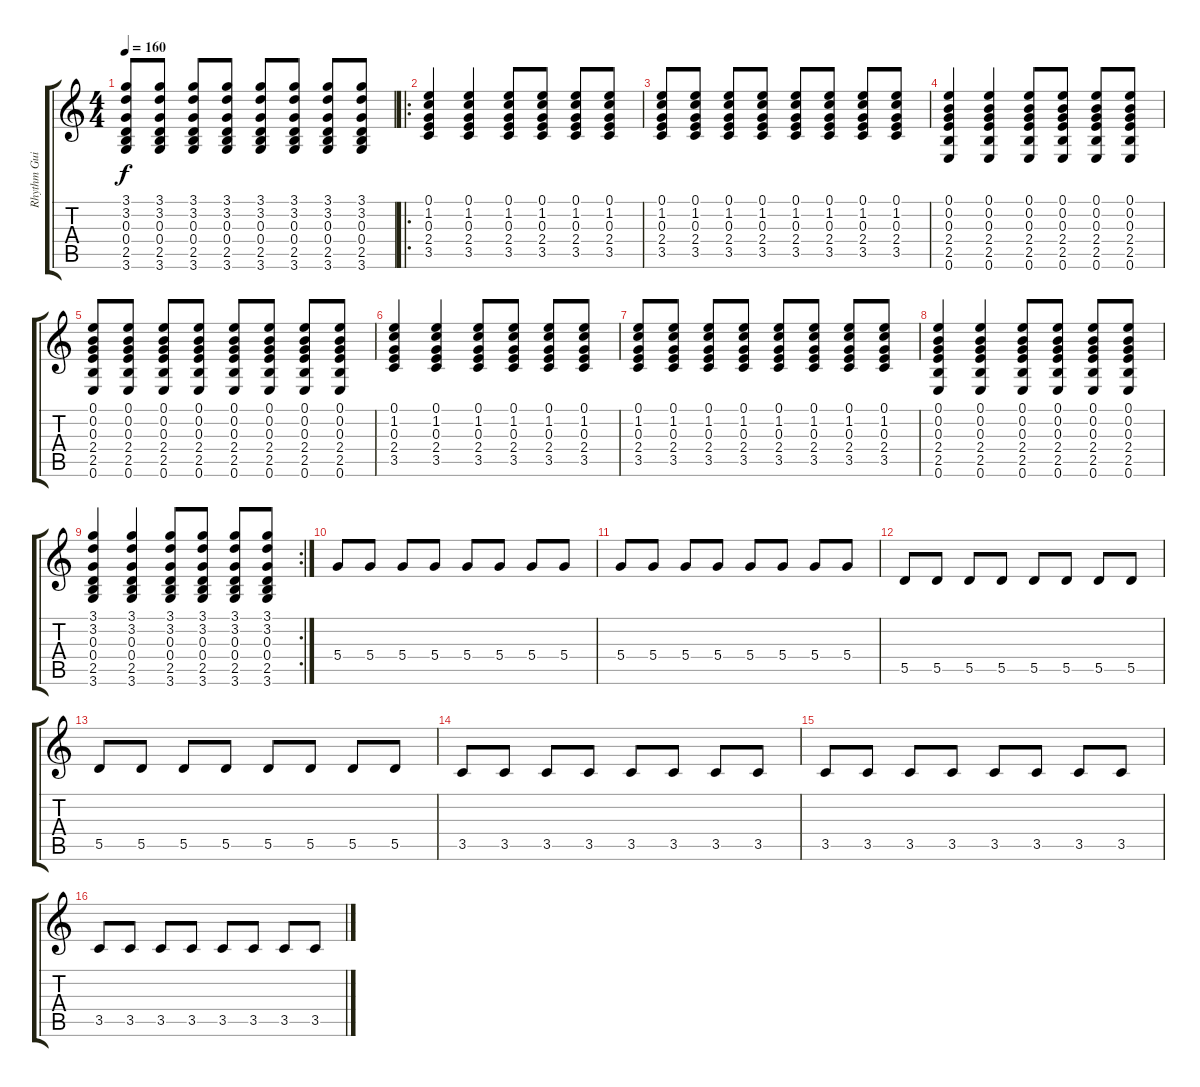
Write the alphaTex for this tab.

\track ("Rhythm Guitar" "Rhythm Gui") {instrument acousticguitarsteel}
\staff {score tabs}
\tuning (E4 B3 G3 D3 A2 E2) {hide}
\ts (4 4)
\tempo 160
\clef g2
\ks c
(3.1 3.2 0.3 0.4 2.5 3.6).8{dy f} (3.1 3.2 0.3 0.4 2.5 3.6).8 (3.1 3.2 0.3 0.4 2.5 3.6).8 (3.1 3.2 0.3 0.4 2.5 3.6).8 (3.1 3.2 0.3 0.4 2.5 3.6).8 (3.1 3.2 0.3 0.4 2.5 3.6).8 (3.1 3.2 0.3 0.4 2.5 3.6).8 (3.1 3.2 0.3 0.4 2.5 3.6).8 |
\ro
(0.1 1.2 0.3 2.4 3.5).4 (0.1 1.2 0.3 2.4 3.5).4 (0.1 1.2 0.3 2.4 3.5).8 (0.1 1.2 0.3 2.4 3.5).8 (0.1 1.2 0.3 2.4 3.5).8 (0.1 1.2 0.3 2.4 3.5).8 |
(0.1 1.2 0.3 2.4 3.5).8 (0.1 1.2 0.3 2.4 3.5).8 (0.1 1.2 0.3 2.4 3.5).8 (0.1 1.2 0.3 2.4 3.5).8 (0.1 1.2 0.3 2.4 3.5).8 (0.1 1.2 0.3 2.4 3.5).8 (0.1 1.2 0.3 2.4 3.5).8 (0.1 1.2 0.3 2.4 3.5).8 |
(0.1 0.2 0.3 2.4 2.5 0.6).4 (0.1 0.2 0.3 2.4 2.5 0.6).4 (0.1 0.2 0.3 2.4 2.5 0.6).8 (0.1 0.2 0.3 2.4 2.5 0.6).8 (0.1 0.2 0.3 2.4 2.5 0.6).8 (0.1 0.2 0.3 2.4 2.5 0.6).8 |
(0.1 0.2 0.3 2.4 2.5 0.6).8 (0.1 0.2 0.3 2.4 2.5 0.6).8 (0.1 0.2 0.3 2.4 2.5 0.6).8 (0.1 0.2 0.3 2.4 2.5 0.6).8 (0.1 0.2 0.3 2.4 2.5 0.6).8 (0.1 0.2 0.3 2.4 2.5 0.6).8 (0.1 0.2 0.3 2.4 2.5 0.6).8 (0.1 0.2 0.3 2.4 2.5 0.6).8 |
(0.1 1.2 0.3 2.4 3.5).4 (0.1 1.2 0.3 2.4 3.5).4 (0.1 1.2 0.3 2.4 3.5).8 (0.1 1.2 0.3 2.4 3.5).8 (0.1 1.2 0.3 2.4 3.5).8 (0.1 1.2 0.3 2.4 3.5).8 |
(0.1 1.2 0.3 2.4 3.5).8 (0.1 1.2 0.3 2.4 3.5).8 (0.1 1.2 0.3 2.4 3.5).8 (0.1 1.2 0.3 2.4 3.5).8 (0.1 1.2 0.3 2.4 3.5).8 (0.1 1.2 0.3 2.4 3.5).8 (0.1 1.2 0.3 2.4 3.5).8 (0.1 1.2 0.3 2.4 3.5).8 |
(0.1 0.2 0.3 2.4 2.5 0.6).4 (0.1 0.2 0.3 2.4 2.5 0.6).4 (0.1 0.2 0.3 2.4 2.5 0.6).8 (0.1 0.2 0.3 2.4 2.5 0.6).8 (0.1 0.2 0.3 2.4 2.5 0.6).8 (0.1 0.2 0.3 2.4 2.5 0.6).8 |
\rc 2
(3.1 3.2 0.3 0.4 2.5 3.6).4 (3.1 3.2 0.3 0.4 2.5 3.6).4 (3.1 3.2 0.3 0.4 2.5 3.6).8 (3.1 3.2 0.3 0.4 2.5 3.6).8 (3.1 3.2 0.3 0.4 2.5 3.6).8 (3.1 3.2 0.3 0.4 2.5 3.6).8 |
5.4.8 5.4.8 5.4.8 5.4.8 5.4.8 5.4.8 5.4.8 5.4.8 |
5.4.8 5.4.8 5.4.8 5.4.8 5.4.8 5.4.8 5.4.8 5.4.8 |
5.5.8 5.5.8 5.5.8 5.5.8 5.5.8 5.5.8 5.5.8 5.5.8 |
5.5.8 5.5.8 5.5.8 5.5.8 5.5.8 5.5.8 5.5.8 5.5.8 |
3.5.8 3.5.8 3.5.8 3.5.8 3.5.8 3.5.8 3.5.8 3.5.8 |
3.5.8 3.5.8 3.5.8 3.5.8 3.5.8 3.5.8 3.5.8 3.5.8 |
3.5.8 3.5.8 3.5.8 3.5.8 3.5.8 3.5.8 3.5.8 3.5.8
